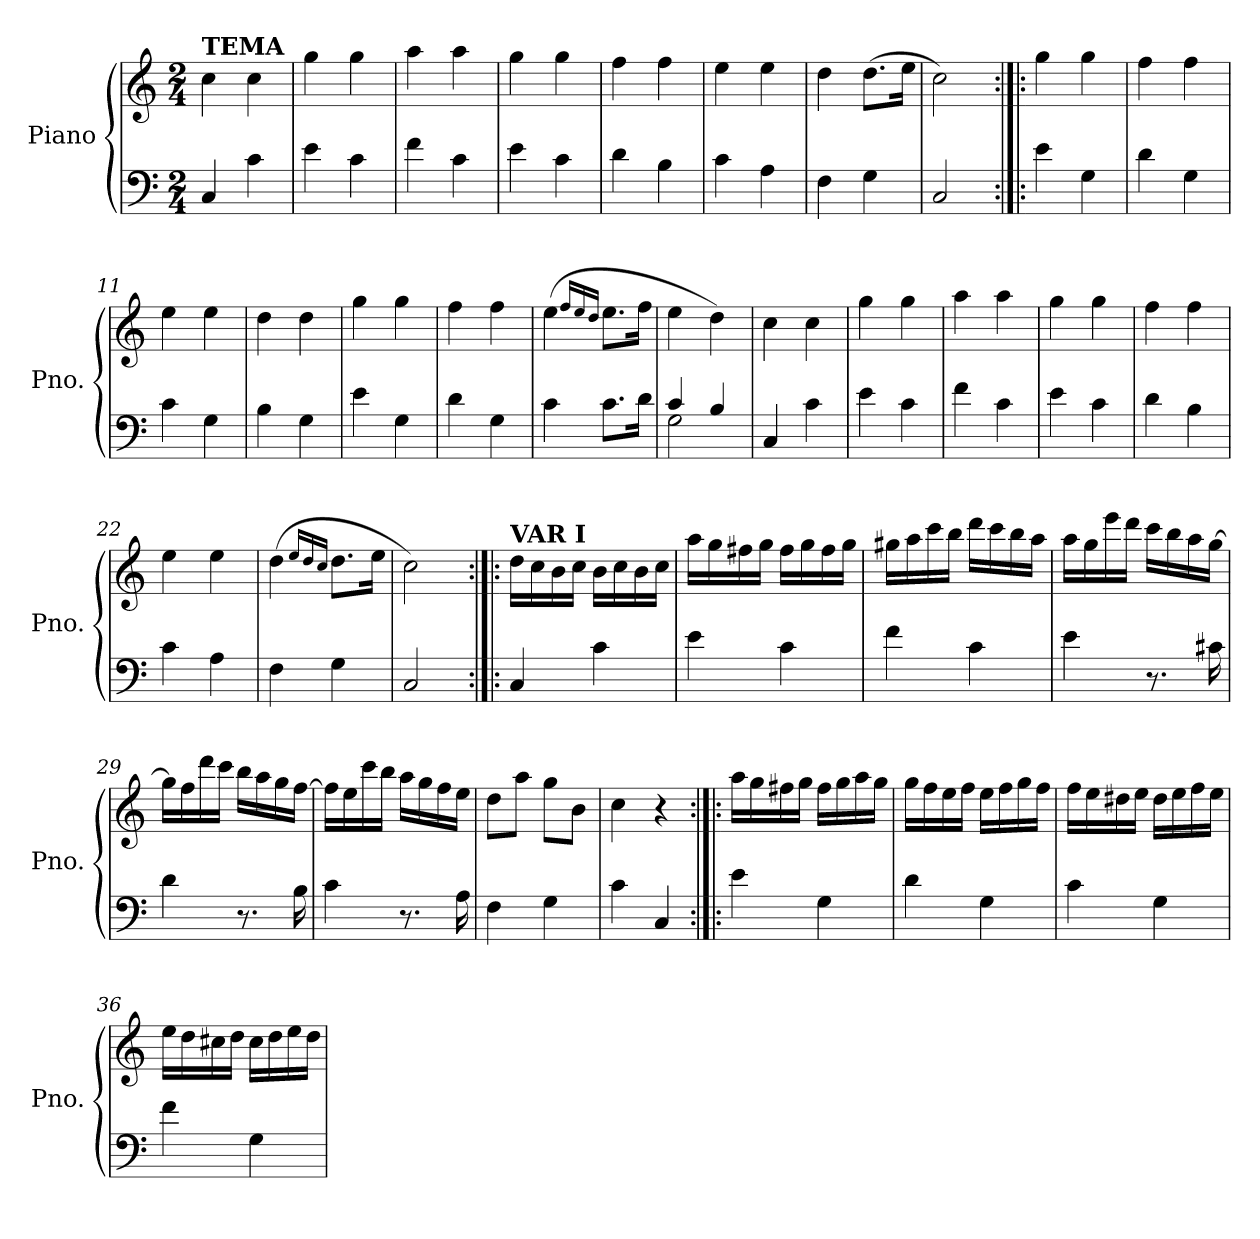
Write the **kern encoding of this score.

**kern	**kern
*part1	*part1
*staff2	*staff1
*I"Piano	*
*I'Pno.	*
*clefF4	*clefG2
*k[]	*k[]
*M2/4	*M2/4
=1	=1
!	!LO:TX:a:B:t=TEMA
4C/	4cc\
4c\	4cc\
=2	=2
4e\	4gg\
4c\	4gg\
=3	=3
4f\	4aa\
4c\	4aa\
=4	=4
4e\	4gg\
4c\	4gg\
=5	=5
4d\	4ff\
4B\	4ff\
=6	=6
4c\	4ee\
4A\	4ee\
=7	=7
4F\	4dd\
4G\	(>8.dd\L
.	16ee\Jk
=8	=8
2C/	2cc\)
=9:|!|:	=9:|!|:
4e\	4gg\
4G\	4gg\
=10	=10
4d\	4ff\
4G\	4ff\
=11	=11
4c\	4ee\
4G\	4ee\
=12	=12
4B\	4dd\
4G\	4dd\
=13	=13
4e\	4gg\
4G\	4gg\
=14	=14
4d\	4ff\
4G\	4ff\
!!LO:LB:g=z
=15	=15
4c\	(>4ee\
.	16qff/LL
.	16qee/
.	16qdd/JJ
8.c\L	8.ee\L
16d\Jk	16ff\Jk
=16	=16
*^	*
4c/	2G\	4ee\
4B/	.	4dd\)
*v	*v	*
=17	=17
4C/	4cc\
4c\	4cc\
=18	=18
4e\	4gg\
4c\	4gg\
=19	=19
4f\	4aa\
4c\	4aa\
=20	=20
4e\	4gg\
4c\	4gg\
=21	=21
4d\	4ff\
4B\	4ff\
=22	=22
4c\	4ee\
4A\	4ee\
=23	=23
4F\	(>4dd\
.	16qee/LL
.	16qdd/
.	16qcc/JJ
4G\	8.dd\L
.	16ee\Jk
=24	=24
2C/	2cc\)
=25:|!|:	=25:|!|:
!	!LO:TX:a:B:t=VAR I
4C/	16dd\LL
.	16cc\
.	16b\
.	16cc\JJ
4c\	16b\LL
.	16cc\
.	16b\
.	16cc\JJ
!!LO:LB:g=z
=26	=26
4e\	16aa\LL
.	16gg\
.	16ff#X\
.	16gg\JJ
4c\	16ff#\LL
.	16gg\
.	16ff#\
.	16gg\JJ
=27	=27
4f\	16gg#X\LL
.	16aa\
.	16ccc\
.	16bb\JJ
4c\	16ddd\LL
.	16ccc\
.	16bb\
.	16aa\JJ
=28	=28
4e\	16aa\LL
.	16gg\
.	16eee\
.	16ddd\JJ
8.r	16ccc\LL
.	16bb\
.	16aa\
16c#X\	[16gg\JJ
=29	=29
4d\	16gg\LL]
.	16ff\
.	16ddd\
.	16ccc\JJ
8.r	16bb\LL
.	16aa\
.	16gg\
16B\	[16ff\JJ
=30	=30
4c\	16ff\LL]
.	16ee\
.	16ccc\
.	16bb\JJ
8.r	16aa\LL
.	16gg\
.	16ff\
16A\	16ee\JJ
!!LO:LB:g=z
=31	=31
4F\	8dd\L
.	8aa\J
4G\	8gg\L
.	8b\J
=32	=32
4c\	4cc\
4C/	4r
=33:|!|:	=33:|!|:
4e\	16aa\LL
.	16gg\
.	16ff#X\
.	16gg\JJ
4G\	16ff#\LL
.	16gg\
.	16aa\
.	16gg\JJ
=34	=34
4d\	16gg\LL
.	16ff\
.	16ee\
.	16ff\JJ
4G\	16ee\LL
.	16ff\
.	16gg\
.	16ff\JJ
=35	=35
4c\	16ff\LL
.	16ee\
.	16dd#X\
.	16ee\JJ
4G\	16dd#\LL
.	16ee\
.	16ff\
.	16ee\JJ
=36	=36
4f\	16ee\LL
.	16dd\
.	16cc#X\
.	16dd\JJ
4G\	16cc#\LL
.	16dd\
.	16ee\
.	16dd\JJ
=	=
*-	*-
